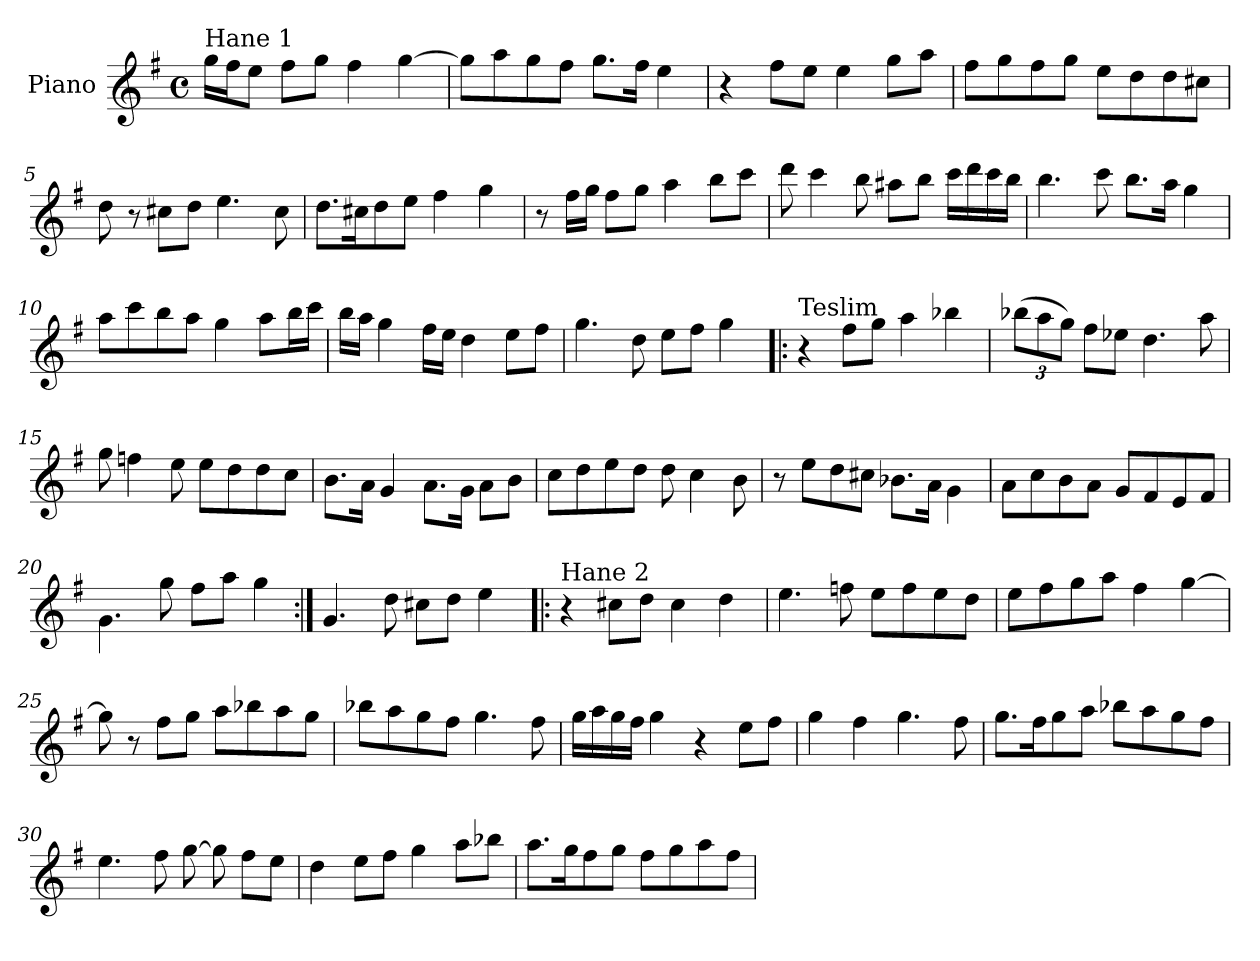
**kern
*part1
*staff1
*I"Piano
*I'Pno.
*clefG2
*k[f#]
*M4/4
*met(c)
=1
!LO:TX:a:t=Hane 1
16gg\LL
16ff#\J
8ee\J
8ff#\L
8gg\J
4ff#\
[4gg\
=2
8gg\L]
8aa\
8gg\
8ff#\J
8.gg\L
16ff#\Jk
4ee\
=3
4r
8ff#\L
8ee\J
4ee\
8gg\L
8aa\J
!!LO:LB:g=z
=4
8ff#\L
8gg\
8ff#\
8gg\J
8ee\L
8dd\
8dd\
8cc#X\J
=5
8dd\
8r
8cc#X\L
8dd\J
4.ee\
8cc#\
=6
8.dd\L
16cc#X\K
8dd\
8ee\J
4ff#\
4gg\
!!LO:LB:g=z
=7
8r
16ff#\LL
16gg\JJ
8ff#\L
8gg\J
4aa\
8bb\L
8ccc\J
=8
8ddd\
4ccc\
8bb\
8aa#X\L
8bb\J
16ccc\LL
16ddd\
16ccc\
16bb\JJ
=9
4.bb\
8ccc\
8.bb\L
16aa\Jk
4gg\
!!LO:LB:g=z
=10
8aa\L
8ccc\
8bb\
8aa\J
4gg\
8aa\L
16bb\L
16ccc\JJ
=11
16bb\LL
16aa\JJ
4gg\
16ff#\LL
16ee\JJ
4dd\
8ee\L
8ff#\J
=12
4.gg\
8dd\
8ee\L
8ff#\J
4gg\
!!LO:LB:g=z
=13!|:
!LO:TX:a:t=Teslim
4r
8ff#\L
8gg\J
4aa\
4bb-X\
=14
*Xbrackettup
(>12bb-X\L
12aa\
12gg\J)
8ff#\L
8ee-X\J
4.dd\
8aa\
=15
8gg\
4ffn\
8ee\
8ee\L
8dd\
8dd\
8cc\J
!!LO:LB:g=z
=16
8.b\L
16a\Jk
4g/
8.a\L
16g\Jk
8a\L
8b\J
=17
8cc\L
8dd\
8ee\
8dd\J
8dd\
4cc\
8b\
=18
8r
8ee\L
8dd\
8cc#X\J
8.b-X\L
16a\Jk
4g\
!!LO:LB:g=z
=19
8a\L
8cc\
8b\
8a\J
8g/L
8f#/
8e/
8f#/J
=20
4.g\
8gg\
8ff#\L
8aa\J
4gg\
=21:|!
4.g/
8dd\
8cc#X\L
8dd\J
4ee\
!!LO:LB:g=z
=22!|:
!LO:TX:a:t=Hane 2
4r
8cc#X\L
8dd\J
4cc#\
4dd\
=23
4.ee\
8ffn\
8ee\L
8ff\
8ee\
8dd\J
=24
8ee\L
8ff#\
8gg\
8aa\J
4ff#\
[4gg\
!!LO:LB:g=z
=25
8gg\]
8r
8ff#\L
8gg\J
8aa\L
8bb-X\
8aa\
8gg\J
=26
8bb-X\L
8aa\
8gg\
8ff#\J
4.gg\
8ff#\
=27
16gg\LL
16aa\
16gg\
16ff#\JJ
4gg\
4r
8ee\L
8ff#\J
!!LO:LB:g=z
=28
4gg\
4ff#\
4.gg\
8ff#\
=29
8.gg\L
16ff#\K
8gg\
8aa\J
8bb-X\L
8aa\
8gg\
8ff#\J
=30
4.ee\
8ff#\
[8gg\
8gg\]
8ff#\L
8ee\J
!!LO:PB:g=z
=31
4dd\
8ee\L
8ff#\J
4gg\
8aa\L
8bb-X\J
=32
8.aa\L
16gg\K
8ff#\
8gg\J
8ff#\L
8gg\
8aa\
8ff#\J
=
*-
